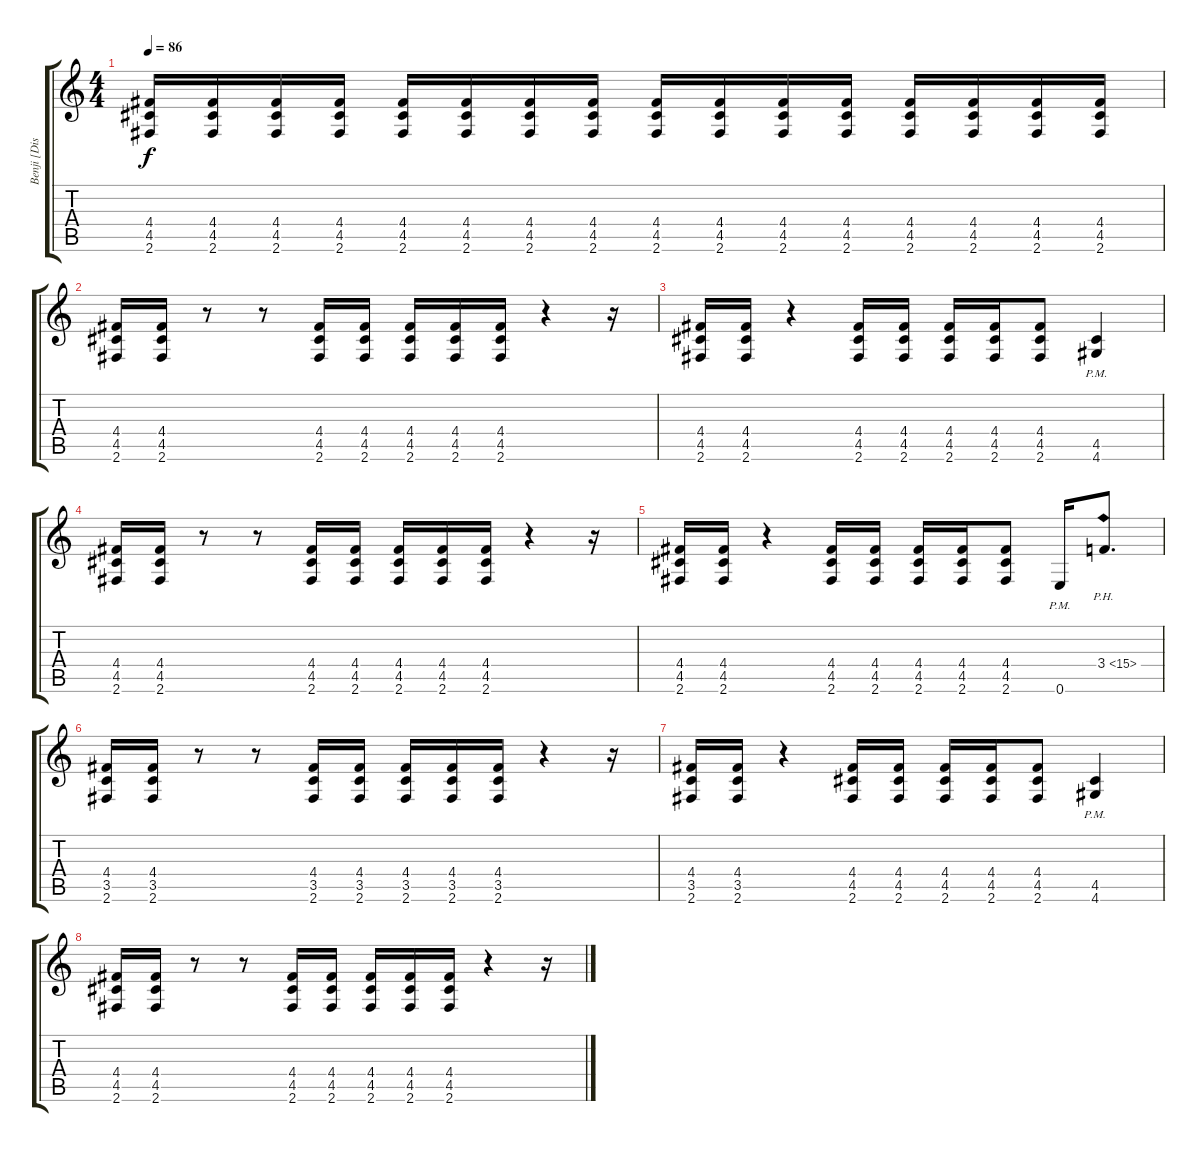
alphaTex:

\track ("Benji [Distortion]" "Benji [Dis") {instrument distortionguitar}
\staff {score tabs}
\tuning (E4 B3 G3 D3 A2 E2) {hide}
\ts (4 4)
\tempo 86
\clef g2
\ks c
(4.4 4.5 2.6).16{dy f} (4.4 4.5 2.6).16 (4.4 4.5 2.6).16 (4.4 4.5 2.6).16 (4.4 4.5 2.6).16 (4.4 4.5 2.6).16 (4.4 4.5 2.6).16 (4.4 4.5 2.6).16 (4.4 4.5 2.6).16 (4.4 4.5 2.6).16 (4.4 4.5 2.6).16 (4.4 4.5 2.6).16 (4.4 4.5 2.6).16 (4.4 4.5 2.6).16 (4.4 4.5 2.6).16 (4.4 4.5 2.6).16 |
(4.4 4.5 2.6).16 (4.4 4.5 2.6).16 r.8 r.8 (4.4 4.5 2.6).16 (4.4 4.5 2.6).16 (4.4 4.5 2.6).16 (4.4 4.5 2.6).16 (4.4 4.5 2.6).16 r.4 r.16 |
(4.4 4.5 2.6).16 (4.4 4.5 2.6).16 r.4 (4.4 4.5 2.6).16 (4.4 4.5 2.6).16 (4.4 4.5 2.6).16 (4.4 4.5 2.6).16 (4.4 4.5 2.6).8 (4.5{pm} 4.6{pm}).4 |
(4.4 4.5 2.6).16 (4.4 4.5 2.6).16 r.8 r.8 (4.4 4.5 2.6).16 (4.4 4.5 2.6).16 (4.4 4.5 2.6).16 (4.4 4.5 2.6).16 (4.4 4.5 2.6).16 r.4 r.16 |
(4.4 4.5 2.6).16 (4.4 4.5 2.6).16 r.4 (4.4 4.5 2.6).16 (4.4 4.5 2.6).16 (4.4 4.5 2.6).16 (4.4 4.5 2.6).16 (4.4 4.5 2.6).8 0.6{pm}.16 3.4{ph 12}.8{d} |
(4.4 3.5 2.6).16 (4.4 3.5 2.6).16 r.8 r.8 (4.4 3.5 2.6).16 (4.4 3.5 2.6).16 (4.4 3.5 2.6).16 (4.4 3.5 2.6).16 (4.4 3.5 2.6).16 r.4 r.16 |
(4.4 3.5 2.6).16 (4.4 3.5 2.6).16 r.4 (4.4 4.5 2.6).16 (4.4 4.5 2.6).16 (4.4 4.5 2.6).16 (4.4 4.5 2.6).16 (4.4 4.5 2.6).8 (4.5{pm} 4.6{pm}).4 |
(4.4 4.5 2.6).16 (4.4 4.5 2.6).16 r.8 r.8 (4.4 4.5 2.6).16 (4.4 4.5 2.6).16 (4.4 4.5 2.6).16 (4.4 4.5 2.6).16 (4.4 4.5 2.6).16 r.4 r.16
